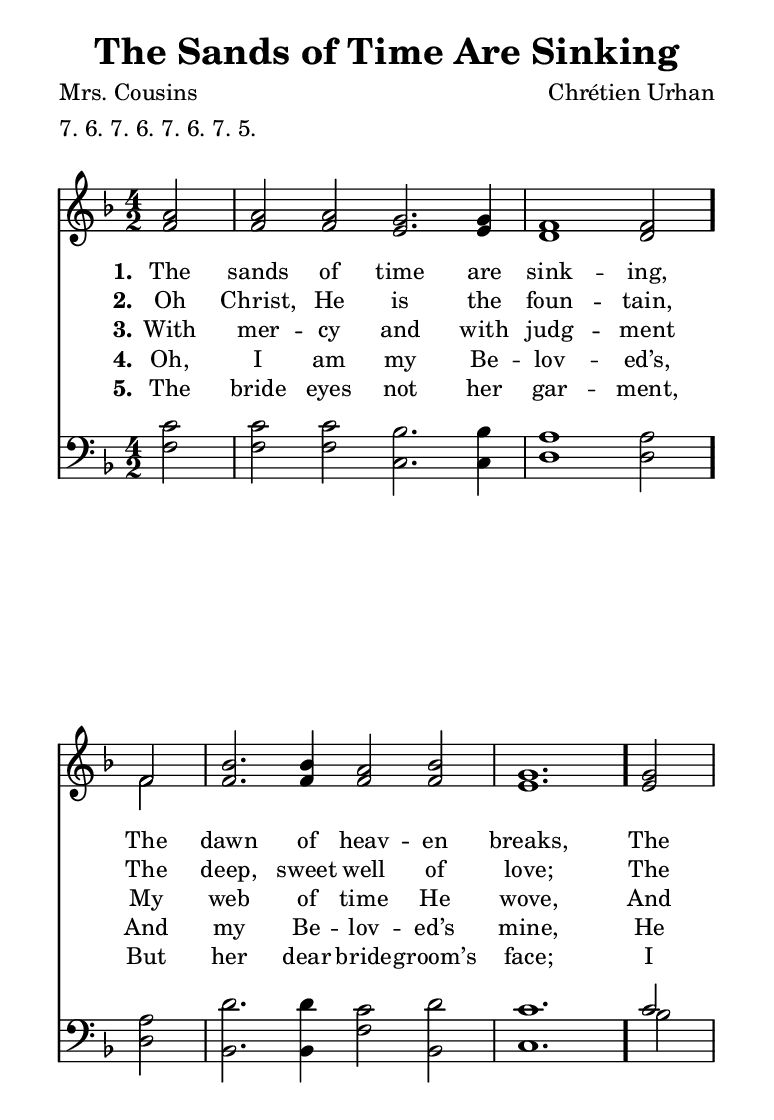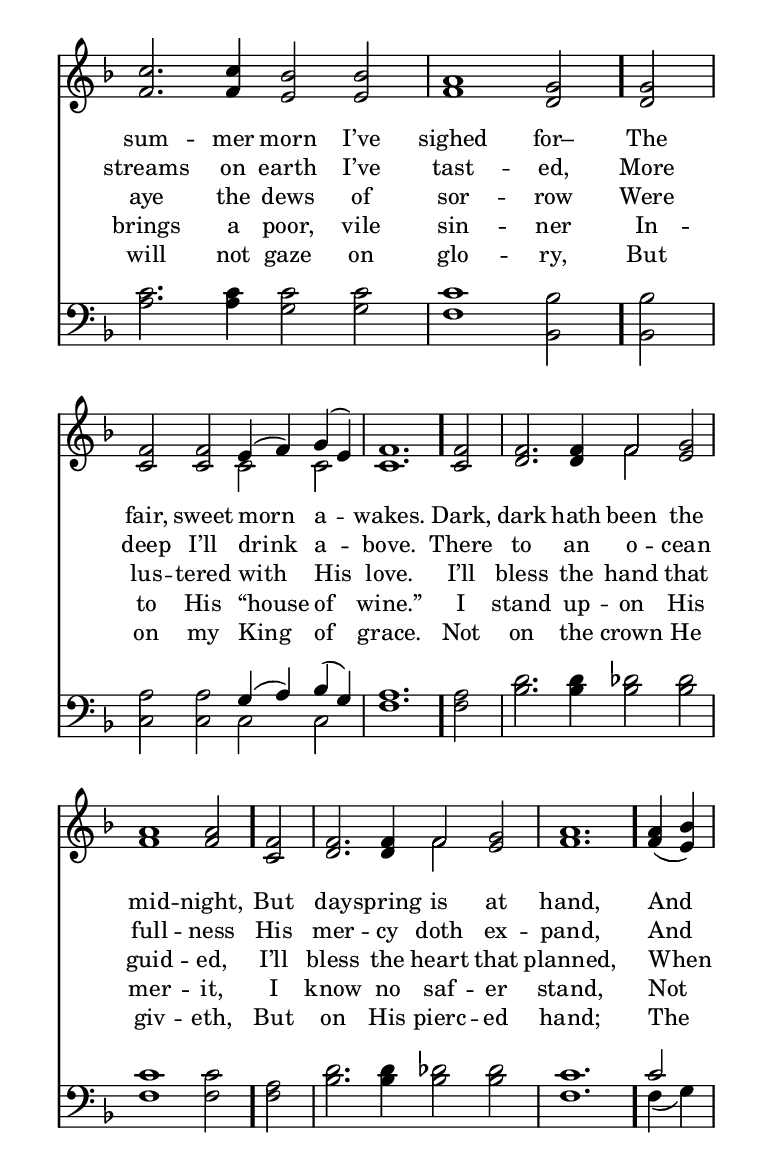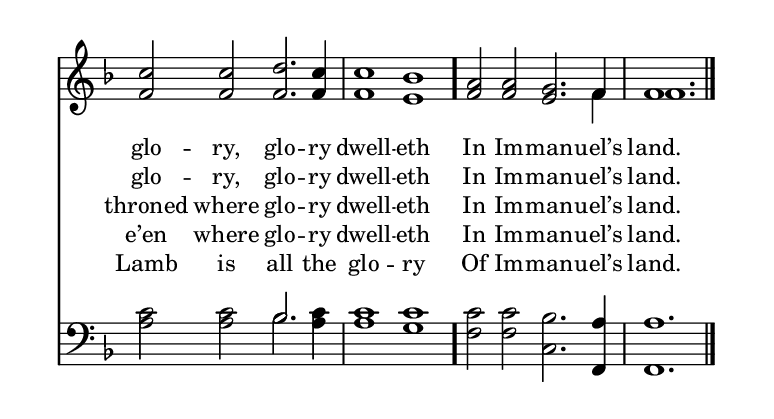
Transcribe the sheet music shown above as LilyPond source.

\include "common/global.ily"
\paper {
  \include "common/paper.ily"
}

\header{
  hymnnumber = "271"
  title = "The Sands of Time Are Sinking"
  tunename = "Rutherford"
  meter = "7. 6. 7. 6. 7. 6. 7. 5."
  poet = "Mrs. Cousins"
  composer = "Chrétien Urhan"
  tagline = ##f
}

global = {
  \include "common/overrides.ily"
  \override Staff.TimeSignature.style = #'numbered
  \time 4/2
  \override Score.MetronomeMark.transparent = ##t % hide all fermata changes too
  \tempo 2=80
  \key f \major
  \partial 2
  \autoBeamOff
}

notesSoprano = {
\global
\relative c'' {

  a2 | a a g2. g4 | f1 f2
  f2 | bes2. bes4 a2 bes | g1.
  g2 | c2. c4 bes2 bes | a1 g2
  g2 | f2 f e4( f) g( e) | f1.
  f2 | f2. f4 f2 g | a1 a2
  f2 | f2. f4 f2 g | a1.
  a4( bes) | c2 c d2. c4 | c1 bes1 |
  a2 a g2. f4 | f1.

  \bar "|."

}
}

notesAlto = {
\global
\relative e' {

  f2 | f2 f e2. e4 | d1 d2
  f2 | f2. f4 f2 f | e1.
  e2 | f2. f4 e2 e | f1 d2
  d2 | c c c c | c1.
  c2 | d2. d4 f2 e | f1 f2
  c2 | d2. d4 f2 e | f1.
  f4( e) | f2 f f2. f4 | f1 e1 |
  f2 f e2. f4 | f1.

}
}

notesTenor = {
\global
\relative a {

  c2 | c2 c bes2. bes4 | a1 a2
  a2 | d2. d4 c2 d | c1.
  c2 | c2. c4 c2 c | c1 bes2
  bes2 | a2 a g4( a) bes( g) | a1.
  a2 | d2. d4 des2 des | c1 c2
  a2 | d2. d4 des2 des | c1.
  c2 | c c bes2. c4 | c1 c |
  c2 c bes2. a4 | a1.

}
}

notesBass = {
\global
\relative f {

  f2 | f f c2. c4 | d1 d2
  d2 | bes2. bes4 f'2 bes, | c1.
  bes'2 | a2. a4 g2 g | f1 bes,2
  bes2 | c2 c c c | f1.
  f2 | bes2. bes4 bes2 bes | f1 f2
  f2 | bes2. bes4 bes2 bes | f1.
  f4( g) | a2 a bes2. a4 | a1 g |
  f2 f c2. f,4 | f1.

}
}

wordsA = \lyricmode {
\set stanza = "1."

The sands of time are sink -- ing, \bar "."
The dawn of heav -- en breaks, \bar "."
The sum -- mer morn I’ve sighed for– \bar "."
The fair, sweet morn a -- wakes. \bar "."
Dark, dark hath been the mid -- night, \bar "."
But day -- spring is at hand, \bar "."
And glo -- ry, glo -- ry dwell -- eth \bar "."
In Im -- man -- uel’s land. \bar "."

}

wordsB = \lyricmode {
\set stanza = "2."

Oh Christ, He is the foun -- tain,
The deep, sweet well of love;
The streams on earth I’ve tast -- ed,
More deep I’ll drink a -- bove.
There to an o -- cean full -- ness
His mer -- cy doth ex -- pand,
And glo -- ry, glo -- ry dwell -- eth
In Im -- man -- uel’s land.

}

wordsC = \lyricmode {
\set stanza = "3."

With mer -- cy and with judg -- ment
My web of time He wove,
And aye the dews of sor -- row
Were lus -- tered with His love.
I’ll bless the hand that guid -- ed,
I’ll bless the heart that planned,
When throned where glo -- ry dwell -- eth
In Im -- man -- uel’s land.

}

wordsD = \lyricmode {
\set stanza = "4."

Oh, I am my Be -- lov -- ed’s,
And my Be -- lov -- ed’s mine,
He brings a poor, vile sin -- ner
In -- to His “house of wine.”
I stand up -- on His mer -- it,
I know no saf -- er stand,
Not e’en where glo -- ry dwell -- eth
In Im -- man -- uel’s land.

}

wordsE = \lyricmode {
\set stanza = "5."

The bride eyes not her gar -- ment,
But her dear bride -- groom’s face;
I will not gaze on glo -- ry,
But on my King of grace.
Not on the crown He giv -- eth,
But on His pierc -- ed hand;
The Lamb is all the glo -- ry
Of Im -- man -- uel’s land.

}

\score {
  \context ChoirStaff <<
    \context Staff = upper <<
      \set Staff.autoBeaming = ##f
      \set ChoirStaff.systemStartDelimiter = #'SystemStartBar
      \set ChoirStaff.printPartCombineTexts = ##f
      \partcombine #'(2 . 9) \notesSoprano \notesAlto
      \context NullVoice = sopranos { \voiceOne << \notesSoprano >> }
      \context NullVoice = altos { \voiceTwo << \notesAlto >> }
      \context Lyrics = one   \lyricsto sopranos \wordsA
      \context Lyrics = two   \lyricsto sopranos \wordsB
      \context Lyrics = three \lyricsto sopranos \wordsC
      \context Lyrics = four  \lyricsto sopranos \wordsD
      \context Lyrics = five  \lyricsto sopranos \wordsE
    >>
    \context Staff = men <<
      \set Staff.autoBeaming = ##f
      \clef bass
      \set ChoirStaff.printPartCombineTexts = ##f
      \partcombine #'(2 . 9) \notesTenor \notesBass
      \context NullVoice = tenors { \voiceOne << \notesTenor >> }
      \context NullVoice = basses { \voiceTwo << \notesBass >> }
    >>
  >>
  \layout {
    \include "common/layout.ily"
  }
  \midi{
    \include "common/midi.ily"
  }
}

\version "2.19.49"  % necessary for upgrading to future LilyPond versions.

% vi:set et ts=2 sw=2 ai nocindent syntax=lilypond:
